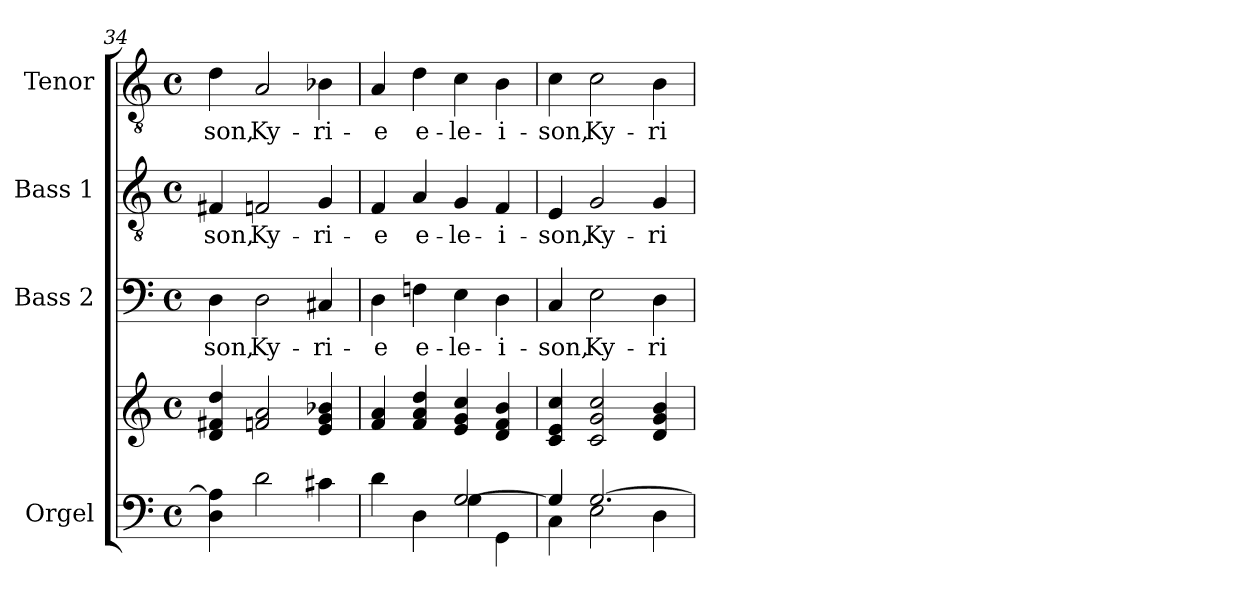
**kern	**kern	**kern	**text	**kern	**text	**kern	**text
*part4	*part4	*part3	*part3	*part2	*part2	*part1	*part1
*staff5	*staff4	*staff3	*staff3	*staff2	*staff2	*staff1	*staff1
*I"Orgel	*	*I"Bass 2	*	*I"Bass 1	*	*I"Tenor	*
*I'Org.	*	*I'B. 2	*	*I'B. 1	*	*I'T.	*
*clefF4	*clefG2	*clefF4	*	*clefGv2	*	*clefGv2	*
*k[]	*k[]	*k[]	*	*k[]	*	*k[]	*
*C:	*C:	*C:	*	*C:	*	*C:	*
*M4/4	*M4/4	*M4/4	*	*M4/4	*	*M4/4	*
*met(c)	*met(c)	*met(c)	*	*met(c)	*	*met(c)	*
=34	=34	=34	=34	=34	=34	=34	=34
!	!	!	!LO:LY:b	!	!LO:LY:b	!	!LO:LY:b
4D\ 4A\]	4d/ 4f#X/ 4dd/	4D\	-son,	4F#X/	-son,	4d\	-son,
!	!	!	!LO:LY:b	!	!LO:LY:b	!	!LO:LY:b
2d\	2fn/ 2a/	2D\	Ky-	2Fn/	Ky-	2A/	Ky-
!	!	!	!LO:LY:b	!	!LO:LY:b	!	!LO:LY:b
4c#X\	4e/ 4g/ 4b-X/	4C#X/	-ri-	4G/	-ri-	4B-X\	-ri-
=35	=35	=35	=35	=35	=35	=35	=35
*^	*	*	*	*	*	*	*
!	!	!	!	!LO:LY:b	!	!LO:LY:b	!	!LO:LY:b
2ryy	4d\	4f/ 4a/	4D\	-e	4F/	-e	4A/	-e
!	!	!	!	!LO:LY:b	!	!LO:LY:b	!	!LO:LY:b
.	4D\	4f/ 4a/ 4dd/	4Fn\	e-	4A/	e-	4d\	e-
!	!	!	!	!LO:LY:b	!	!LO:LY:b	!	!LO:LY:b
[>2G/	4G\	4e/ 4g/ 4cc/	4E\	-le-	4G/	-le-	4c\	-le-
!	!	!	!	!LO:LY:b	!	!LO:LY:b	!	!LO:LY:b
.	4GG\	4d/ 4f/ 4b/	4D\	-i-	4F/	-i-	4B\	-i-
!!LO:PB:g=z
=36	=36	=36	=36	=36	=36	=36	=36	=36
!	!	!	!	!LO:LY:b	!	!LO:LY:b	!	!LO:LY:b
4G/]	4C\	4c/ 4e/ 4cc/	4C/	-son,	4E/	-son,	4c\	-son,
!	!	!	!	!LO:LY:b	!	!LO:LY:b	!	!LO:LY:b
[>2.G/	2E\	2c/ 2g/ 2cc/	2E\	Ky-	2G/	Ky-	2c\	Ky-
!	!	!	!	!LO:LY:b	!	!LO:LY:b	!	!LO:LY:b
.	4D\	4d/ 4g/ 4b/	4D\	-ri-	4G/	-ri-	4B\	-ri-
*v	*v	*	*	*	*	*	*	*
=	=	=	=	=	=	=	=
*-	*-	*-	*-	*-	*-	*-	*-
